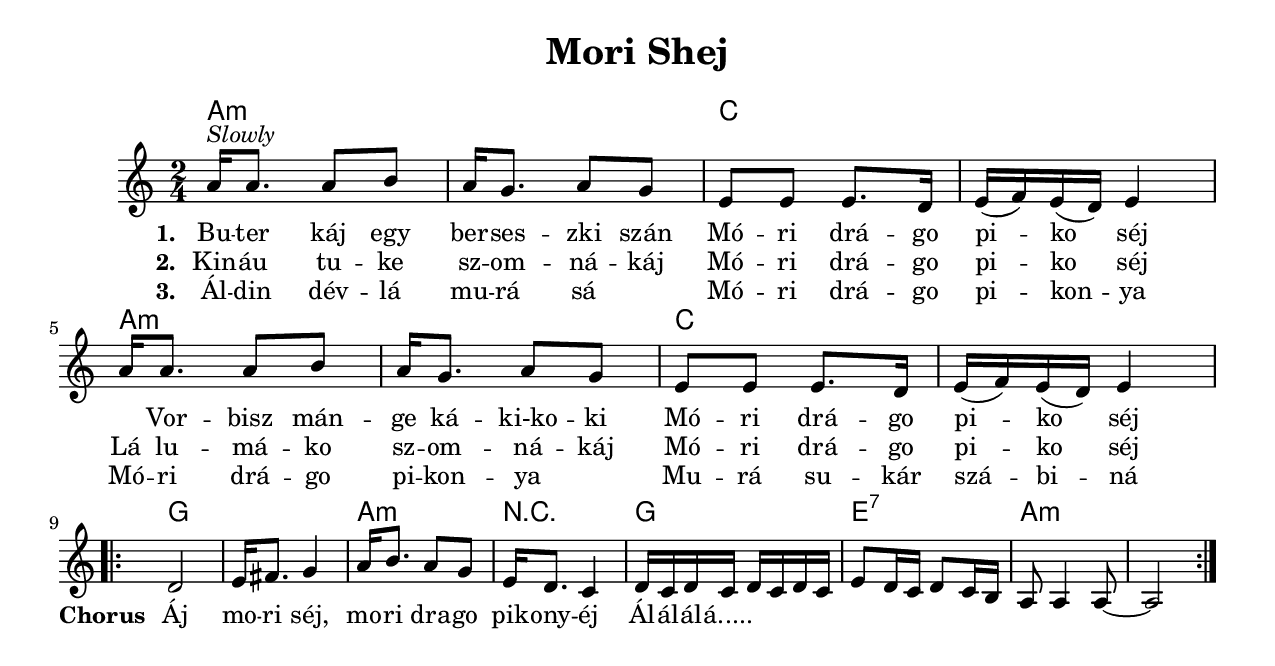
\version "2.18.0"

\paper{
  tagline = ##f
  print-all-headers = ##t
  #(set-paper-size "letter")
}
date = #(strftime "%d-%m-%Y" (localtime (current-time)))

%\markup{ \italic{ " Updated " \date  }

%\markup{ \italic{ " Updated " \date  }  }

%#################################### Melody ########################
melody = \relative c'' {
  \clef treble
  \key a \minor
  \time 2/4
  \set Score.markFormatter = #format-mark-box-alphabet

  %\partial 16*3 a16 d f   %lead in notes


  a16 ^\markup{ \italic {Slowly}} a8. a8 b
  a16 g8. a8 g|
  e8 e e8. d16|
  e16 (f) e (d) e4|

  a16 a8. a8 b
  a16 g8. a8 g|
  e8 e e8. d16|
  e16 (f) e (d) e4|


  %\alternative { { }{ } }

 \break
  \repeat volta 2{
  %\mark \default
    d2 
    e16 fis8. g4|
    a16 b8. a8 g|
    e16 d8. c4|

    d16 c d c d c d c|
    e8 d16 c d8 c16 b
    a8 a4 a8 ~
    a2
  }
  % \alternative { { }{ } }

}
%################################# Lyrics #####################
\addlyrics{
  \set stanza = #"1. "
  Bu -- ter káj egy ber -- ses -- zki szán
  Mó -- ri drá -- go pi -- ko séj \skip2

  Vor -- bisz mán -- ge ká -- ki-ko -- ki
  Mó -- ri drá -- go pi -- ko séj
  %chorus
  \set stanza = #"Chorus "
  Áj mo -- ri séj, mo -- ri dra -- go pik -- ony -- éj
  Ál -- ál -- ál -- á.....
}
\addlyrics{
  \set stanza = #"2. "
  Kin -- áu tu -- ke sz -- om -- ná -- káj
  Mó -- ri drá -- go pi -- ko séj
  Lá lu -- má -- ko sz -- om -- ná -- káj
  Mó -- ri drá -- go pi -- ko séj

}
\addlyrics{
  \set stanza = #"3. "
  Ál -- din dév -- lá mu -- rá sá \skip2
  Mó -- ri drá -- go pi -- kon -- ya
  Mó -- ri drá -- go pi -- kon -- ya \skip2
  Mu -- rá su -- kár szá -- bi -- ná


}
%################################# Chords #######################
harmonies = \chordmode {
  a2:m
  s2
  c2*2

  %repeated
  a2*2:m
  c2
  s2
  %b
  g2*2
  a2:m
  r2
  g2
  e2:7
  a2*2:m
   

}

\score {
  <<
    \new ChordNames {
      \set chordChanges = ##t
      \harmonies
    }
    \new Staff
    \melody
  >>
  \header{
    title= "Mori Shej"
    subtitle=""
    composer= ""
    instrument =""
    arranger= ""
  }
  \layout{indent = 1.0\cm}
  \midi { }
}
%{
Buter káj egy berseszki szán
Móri drágo piko séj
Vorbisz mánge káki-koki
Móri drágo piko séj

Áj mori séj, mori drago pikonyéj
Álálálá.....

Kináu tuke szomnákáj
Móri drágo piko séj
Lá lumáko szomnákáj
Móri drágo piko séj

Áldin dévlá murá sá
Móri drágo pikonya
Móri drágo pikonya
Murá sukár szábiná
%}
